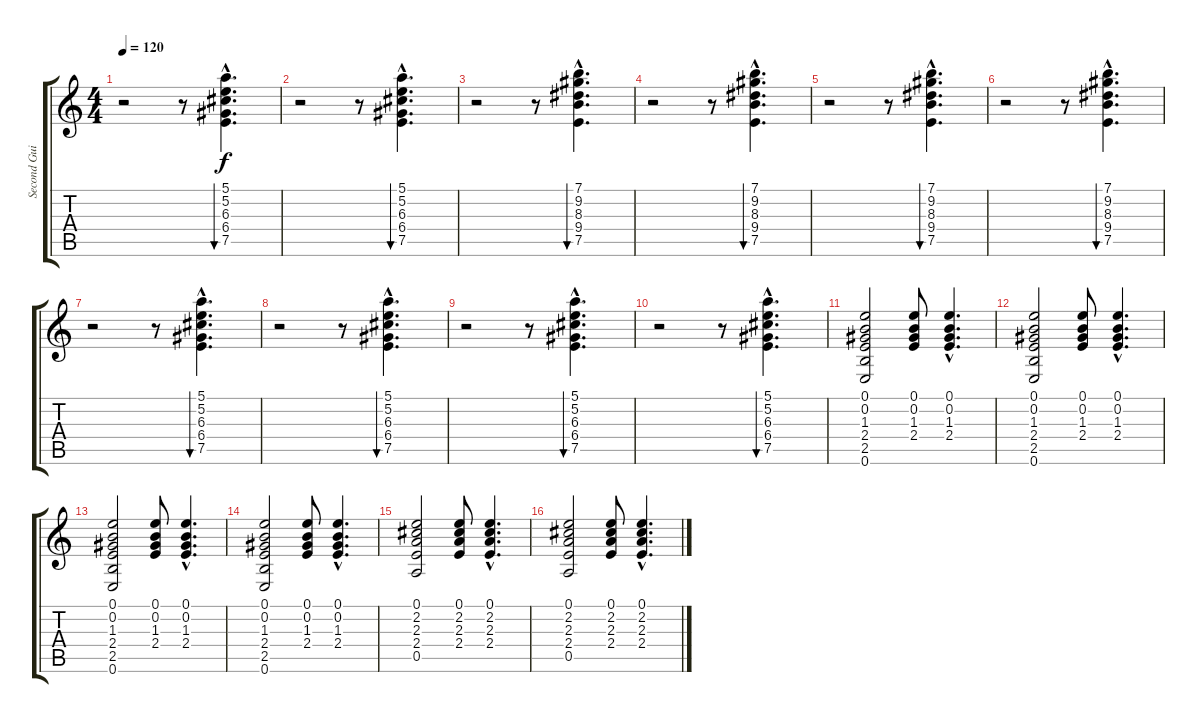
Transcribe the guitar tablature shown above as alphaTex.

\track ("Second Guitar" "Second Gui") {instrument acousticguitarnylon}
\staff {score tabs}
\tuning (E4 B3 G3 D3 A2 E2) {hide}
\ts (4 4)
\tempo 120
\clef g2
\ks c
r.2{dy f} r.8 (5.1{hac} 5.2{hac} 6.3{hac} 6.4{hac} 7.5{hac}).4{d bu 480} |
r.2 r.8 (5.1{hac} 5.2{hac} 6.3{hac} 6.4{hac} 7.5{hac}).4{d bu 480} |
r.2 r.8 (7.1{hac} 9.2{hac} 8.3{hac} 9.4{hac} 7.5{hac}).4{d bu 480} |
r.2 r.8 (7.1{hac} 9.2{hac} 8.3{hac} 9.4{hac} 7.5{hac}).4{d bu 480} |
r.2 r.8 (7.1{hac} 9.2{hac} 8.3{hac} 9.4{hac} 7.5{hac}).4{d bu 480} |
r.2 r.8 (7.1{hac} 9.2{hac} 8.3{hac} 9.4{hac} 7.5{hac}).4{d bu 480} |
r.2 r.8 (5.1{hac} 5.2{hac} 6.3{hac} 6.4{hac} 7.5{hac}).4{d bu 480} |
r.2 r.8 (5.1{hac} 5.2{hac} 6.3{hac} 6.4{hac} 7.5{hac}).4{d bu 480} |
r.2 r.8 (5.1{hac} 5.2{hac} 6.3{hac} 6.4{hac} 7.5{hac}).4{d bu 480} |
r.2 r.8 (5.1{hac} 5.2{hac} 6.3{hac} 6.4{hac} 7.5{hac}).4{d bu 480} |
(0.1 0.2 1.3 2.4 2.5 0.6).2 (0.1 0.2 1.3 2.4).8 (0.1{hac} 0.2{hac} 1.3{hac} 2.4{hac}).4{d} |
(0.1 0.2 1.3 2.4 2.5 0.6).2 (0.1 0.2 1.3 2.4).8 (0.1{hac} 0.2{hac} 1.3{hac} 2.4{hac}).4{d} |
(0.1 0.2 1.3 2.4 2.5 0.6).2 (0.1 0.2 1.3 2.4).8 (0.1{hac} 0.2{hac} 1.3{hac} 2.4{hac}).4{d} |
(0.1 0.2 1.3 2.4 2.5 0.6).2 (0.1 0.2 1.3 2.4).8 (0.1{hac} 0.2{hac} 1.3{hac} 2.4{hac}).4{d} |
(0.1 2.2 2.3 2.4 0.5).2 (0.1 2.2 2.3 2.4).8 (0.1{hac} 2.2{hac} 2.3{hac} 2.4{hac}).4{d} |
(0.1 2.2 2.3 2.4 0.5).2 (0.1 2.2 2.3 2.4).8 (0.1{hac} 2.2{hac} 2.3{hac} 2.4{hac}).4{d}
